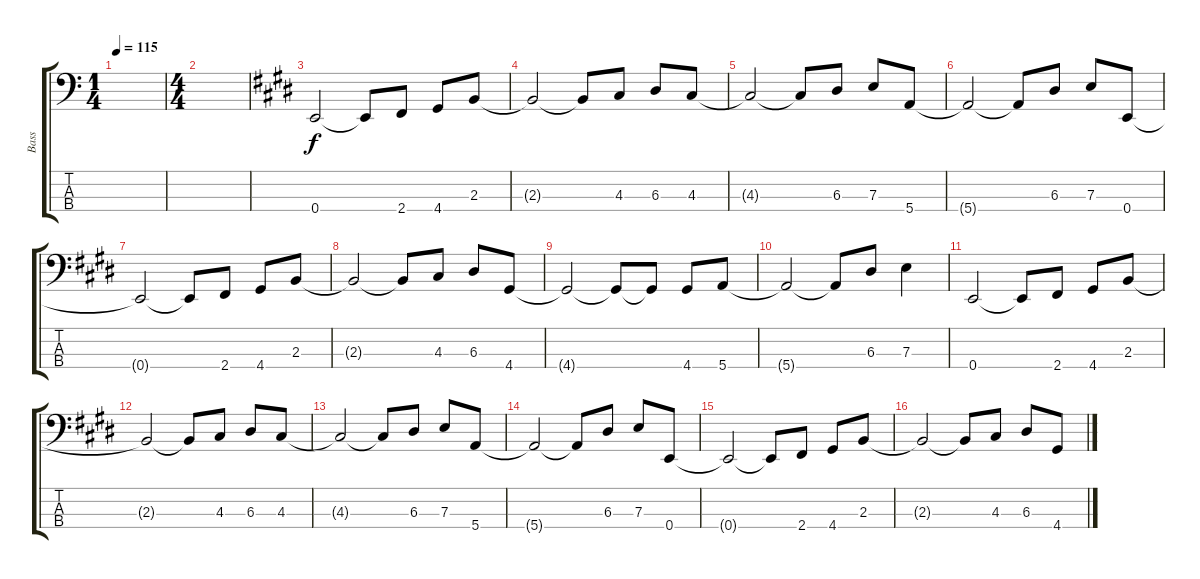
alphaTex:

\track ("Bass" "Bass") {instrument electricbasspick}
\staff {score tabs}
\tuning (G2 D2 A1 E1) {hide}
\ts (1 4)
\tempo 115
\clef f4
\ks c
|
\ts (4 4)
|
\ks c#minor
0.4.2{volume 8} 0.4{t}.8 2.4.8 4.4.8 2.3.8 |
2.3{t}.2 2.3{t}.8 4.3.8 6.3.8 4.3.8 |
4.3{t}.2 4.3{t}.8 6.3.8 7.3.8 5.4.8 |
5.4{t}.2 5.4{t}.8 6.3.8 7.3.8 0.4.8 |
0.4{t}.2 0.4{t}.8 2.4.8 4.4.8 2.3.8 |
2.3{t}.2 2.3{t}.8 4.3.8 6.3.8 4.4.8 |
4.4{t}.2 4.4{t}.8 4.4{t}.8 4.4.8 5.4.8 |
5.4{t}.2 5.4{t}.8 6.3.8 7.3.4 |
0.4.2 0.4{t}.8 2.4.8 4.4.8 2.3.8 |
2.3{t}.2 2.3{t}.8 4.3.8 6.3.8 4.3.8 |
4.3{t}.2 4.3{t}.8 6.3.8 7.3.8 5.4.8 |
5.4{t}.2 5.4{t}.8 6.3.8 7.3.8 0.4.8 |
0.4{t}.2 0.4{t}.8 2.4.8 4.4.8 2.3.8 |
2.3{t}.2 2.3{t}.8 4.3.8 6.3.8 4.4.8
